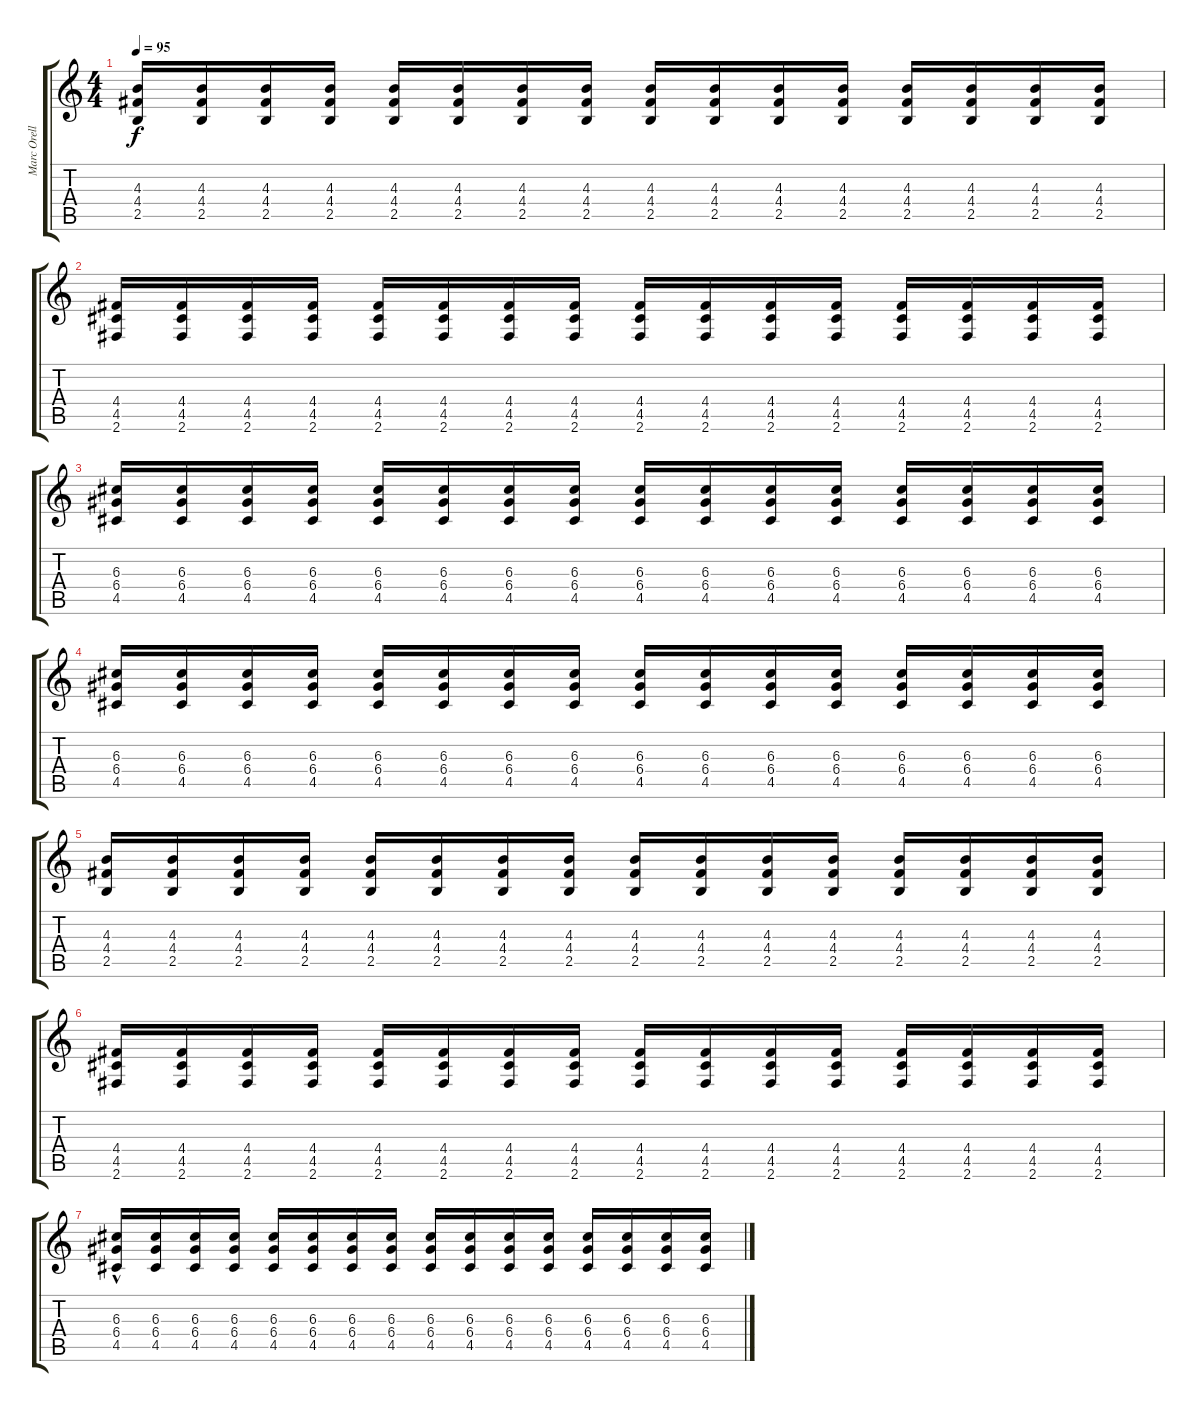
\track ("Marc Orell - Guitar 2" "Marc Orell") {instrument distortionguitar}
\staff {score tabs}
\tuning (E4 B3 G3 D3 A2 E2) {hide}
\ts (4 4)
\tempo 95
\clef g2
\ks c
(4.3 4.4 2.5).16{dy f} (4.3 4.4 2.5).16 (4.3 4.4 2.5).16 (4.3 4.4 2.5).16 (4.3 4.4 2.5).16 (4.3 4.4 2.5).16 (4.3 4.4 2.5).16 (4.3 4.4 2.5).16 (4.3 4.4 2.5).16 (4.3 4.4 2.5).16 (4.3 4.4 2.5).16 (4.3 4.4 2.5).16 (4.3 4.4 2.5).16 (4.3 4.4 2.5).16 (4.3 4.4 2.5).16 (4.3 4.4 2.5).16 |
(4.4 4.5 2.6).16 (4.4 4.5 2.6).16 (4.4 4.5 2.6).16 (4.4 4.5 2.6).16 (4.4 4.5 2.6).16 (4.4 4.5 2.6).16 (4.4 4.5 2.6).16 (4.4 4.5 2.6).16 (4.4 4.5 2.6).16 (4.4 4.5 2.6).16 (4.4 4.5 2.6).16 (4.4 4.5 2.6).16 (4.4 4.5 2.6).16 (4.4 4.5 2.6).16 (4.4 4.5 2.6).16 (4.4 4.5 2.6).16 |
(6.3 6.4 4.5).16 (6.3 6.4 4.5).16 (6.3 6.4 4.5).16 (6.3 6.4 4.5).16 (6.3 6.4 4.5).16 (6.3 6.4 4.5).16 (6.3 6.4 4.5).16 (6.3 6.4 4.5).16 (6.3 6.4 4.5).16 (6.3 6.4 4.5).16 (6.3 6.4 4.5).16 (6.3 6.4 4.5).16 (6.3 6.4 4.5).16 (6.3 6.4 4.5).16 (6.3 6.4 4.5).16 (6.3 6.4 4.5).16 |
(6.3 6.4 4.5).16 (6.3 6.4 4.5).16 (6.3 6.4 4.5).16 (6.3 6.4 4.5).16 (6.3 6.4 4.5).16 (6.3 6.4 4.5).16 (6.3 6.4 4.5).16 (6.3 6.4 4.5).16 (6.3 6.4 4.5).16 (6.3 6.4 4.5).16 (6.3 6.4 4.5).16 (6.3 6.4 4.5).16 (6.3 6.4 4.5).16 (6.3 6.4 4.5).16 (6.3 6.4 4.5).16 (6.3 6.4 4.5).16 |
(4.3 4.4 2.5).16{volume 16} (4.3 4.4 2.5).16 (4.3 4.4 2.5).16 (4.3 4.4 2.5).16 (4.3 4.4 2.5).16 (4.3 4.4 2.5).16 (4.3 4.4 2.5).16 (4.3 4.4 2.5).16 (4.3 4.4 2.5).16 (4.3 4.4 2.5).16 (4.3 4.4 2.5).16 (4.3 4.4 2.5).16 (4.3 4.4 2.5).16 (4.3 4.4 2.5).16 (4.3 4.4 2.5).16 (4.3 4.4 2.5).16 |
(4.4 4.5 2.6).16 (4.4 4.5 2.6).16 (4.4 4.5 2.6).16 (4.4 4.5 2.6).16 (4.4 4.5 2.6).16 (4.4 4.5 2.6).16 (4.4 4.5 2.6).16 (4.4 4.5 2.6).16 (4.4 4.5 2.6).16 (4.4 4.5 2.6).16 (4.4 4.5 2.6).16 (4.4 4.5 2.6).16 (4.4 4.5 2.6).16 (4.4 4.5 2.6).16 (4.4 4.5 2.6).16 (4.4 4.5 2.6).16 |
(6.3{hac} 6.4 4.5).16 (6.3 6.4 4.5).16 (6.3 6.4 4.5).16 (6.3 6.4 4.5).16 (6.3 6.4 4.5).16 (6.3 6.4 4.5).16 (6.3 6.4 4.5).16 (6.3 6.4 4.5).16 (6.3 6.4 4.5).16 (6.3 6.4 4.5).16 (6.3 6.4 4.5).16 (6.3 6.4 4.5).16 (6.3 6.4 4.5).16 (6.3 6.4 4.5).16 (6.3 6.4 4.5).16 (6.3 6.4 4.5).16
